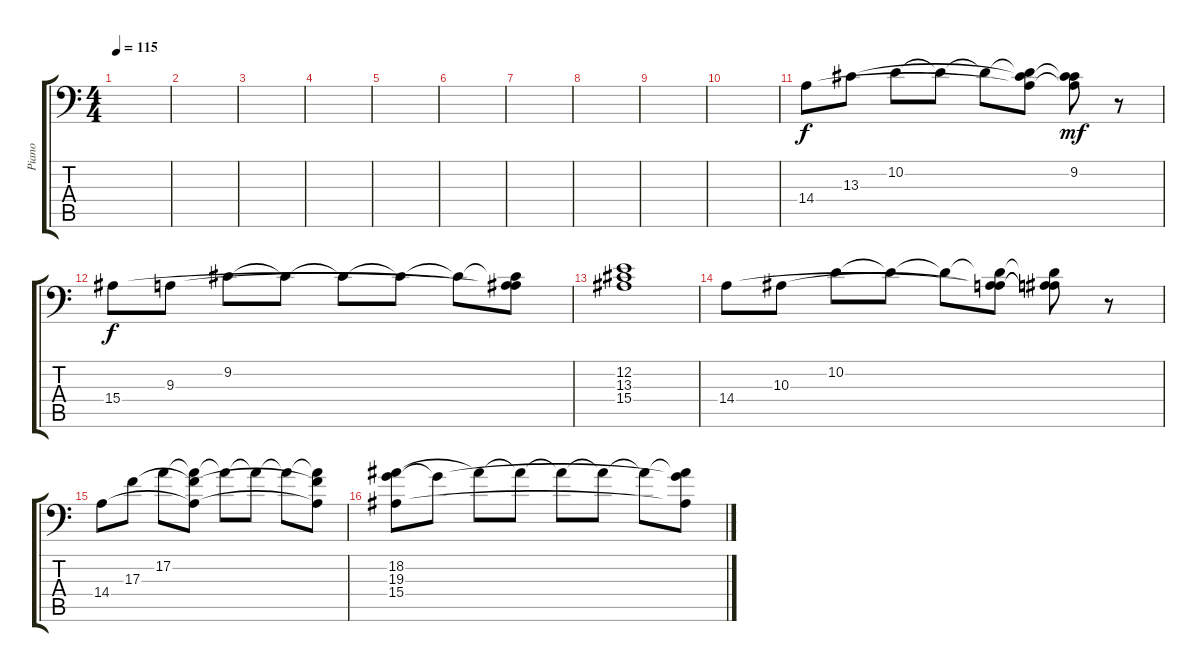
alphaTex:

\track ("Piano" "Piano") {instrument electricgrandpiano}
\staff {score tabs}
\tuning (A3 E3 C3 G2 D2 G1) {hide}
\ts (4 4)
\tempo 115
\clef f4
\ks c
|
|
|
|
|
|
|
|
|
|
14.4.8 13.3.8 10.2.8 10.2{t}.8 10.2{t}.8 (10.2{t} 13.3{t} 14.4{t}).8 (9.2 13.3{t} 14.4{t}).8{dy mf} r.8 |
15.4.8{dy f} 9.3.8 9.2.8 9.2{t}.8 9.2{t}.8 9.2{t}.8 9.2{t}.8 (9.2{t} 9.3{t} 15.4{t}).8 |
(12.2 13.3 15.4).1 |
14.4.8 10.3.8 10.2.8 10.2{t}.8 10.2{t}.8 (10.2{t} 10.3{t} 14.4{t}).8 (10.2{t} 10.3{t} 14.4{t}).8 r.8 |
14.4.8 17.3.8 17.2.8 (17.2{t} 17.3{t} 14.4{t}).8 17.2{t}.8 17.2{t}.8 17.2{t}.8 (17.2{t} 17.3{t} 14.4{t}).8 |
(18.2 19.3 15.4).8 19.3{t}.8 18.2{t}.8 18.2{t}.8 18.2{t}.8 18.2{t}.8 18.2{t}.8 (18.2{t} 19.3{t} 15.4{t}).8
